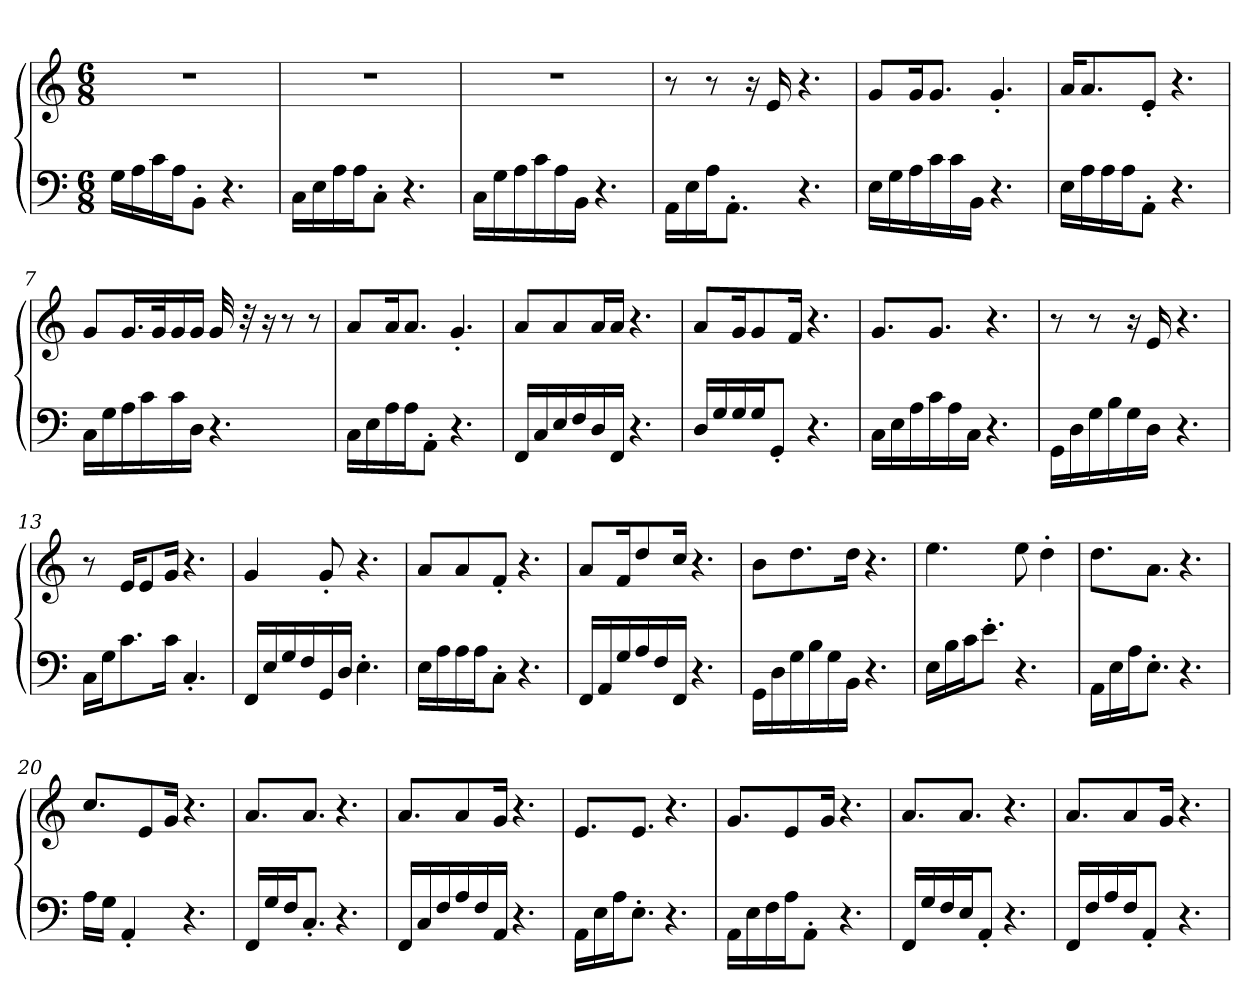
**kern	**kern
*part1	*part1
*staff2	*staff1
*clefF4	*clefG2
*M6/8	*M6/8
=1	=1
16GLL	2.r
16A	.
16c	.
16AJ	.
8BB'J	.
4.r	.
=2	=2
16CLL	2.r
16E	.
16A	.
16AJ	.
8C'J	.
4.r	.
=3	=3
16CLL	2.r
16G	.
16A	.
16c	.
16A	.
16BBJJ	.
4.r	.
=4	=4
16AALL	8r
16E	.
16AJ	8r
8.AA'J	.
.	16r
.	16e
4.r	4.r
=5	=5
16ELL	8gL
16G	.
16A	16gk
16c	8.gJ
16c	.
16BBJJ	.
4.r	4.g'
=6	=6
16ELL	16aKL
16A	8.a
16A	.
16AJ	.
8AA'J	8e'J
4.r	4.r
=7	=7
16CLL	8gL
16G	.
16A	16.gL
16c	.
.	32gk
16c	16g
16DJJ	16gJJ
4.r	32g
.	32r
.	16r
.	8r
.	8r
=8	=8
16CLL	8aL
16E	.
16A	16ak
16AJ	8.aJ
8AA'J	.
4.r	4.g'
=9	=9
16FFLL	8aL
16C	.
16E	8a
16F	.
16D	16aL
16FFJJ	16aJJ
4.r	4.r
=10	=10
16DLL	8aL
16G	.
16G	16gk
16GJ	8g
8GG'J	.
.	16fJk
4.r	4.r
=11	=11
16CLL	8.gL
16E	.
16A	.
16c	8.gJ
16A	.
16CJJ	.
4.r	4.r
=12	=12
16GGLL	8r
16D	.
16G	8r
16B	.
16G	16r
16DJJ	16e
4.r	4.r
=13	=13
16CLL	8r
16GJ	.
8.c	16eKL
.	8e
16cJk	16gJk
4.C'	4.r
=14	=14
16FFLL	4g
16E	.
16G	.
16F	.
16GG	8g'
16DJJ	.
4.E'	4.r
=15	=15
16ELL	8aL
16A	.
16A	8a
16AJ	.
8C'J	8f'J
4.r	4.r
=16	=16
16FFLL	8aL
16AA	.
16G	16fk
16A	8dd
16F	.
16FFJJ	16ccJk
4.r	4.r
=17	=17
16GGLL	8bL
16D	.
16G	8.dd
16B	.
16G	.
16BBJJ	16ddJk
4.r	4.r
=18	=18
16ELL	4.ee
16B	.
16cJ	.
8.e'J	.
4.r	8ee
.	4dd'
=19	=19
16AALL	8.ddL
16E	.
16AJ	.
8.E'J	8.aJ
4.r	4.r
=20	=20
16ALL	8.ccL
16GJJ	.
4AA'	.
.	8e
.	16gJk
4.r	4.r
=21	=21
16FFLL	8.aL
16G	.
16FJ	.
8.C'J	8.aJ
4.r	4.r
=22	=22
16FFLL	8.aL
16C	.
16F	.
16A	8a
16F	.
16AAJJ	16gJk
4.r	4.r
=23	=23
16AALL	8.eL
16E	.
16AJ	.
8.E'J	8.eJ
4.r	4.r
=24	=24
16AALL	8.gL
16E	.
16F	.
16AJ	8e
8AA'J	.
.	16gJk
4.r	4.r
=25	=25
16FFLL	8.aL
16G	.
16F	.
16EJ	8.aJ
8AA'J	.
4.r	4.r
=26	=26
16FFLL	8.aL
16F	.
16A	.
16FJ	8a
8AA'J	.
.	16gJk
4.r	4.r
=	=
*-	*-
